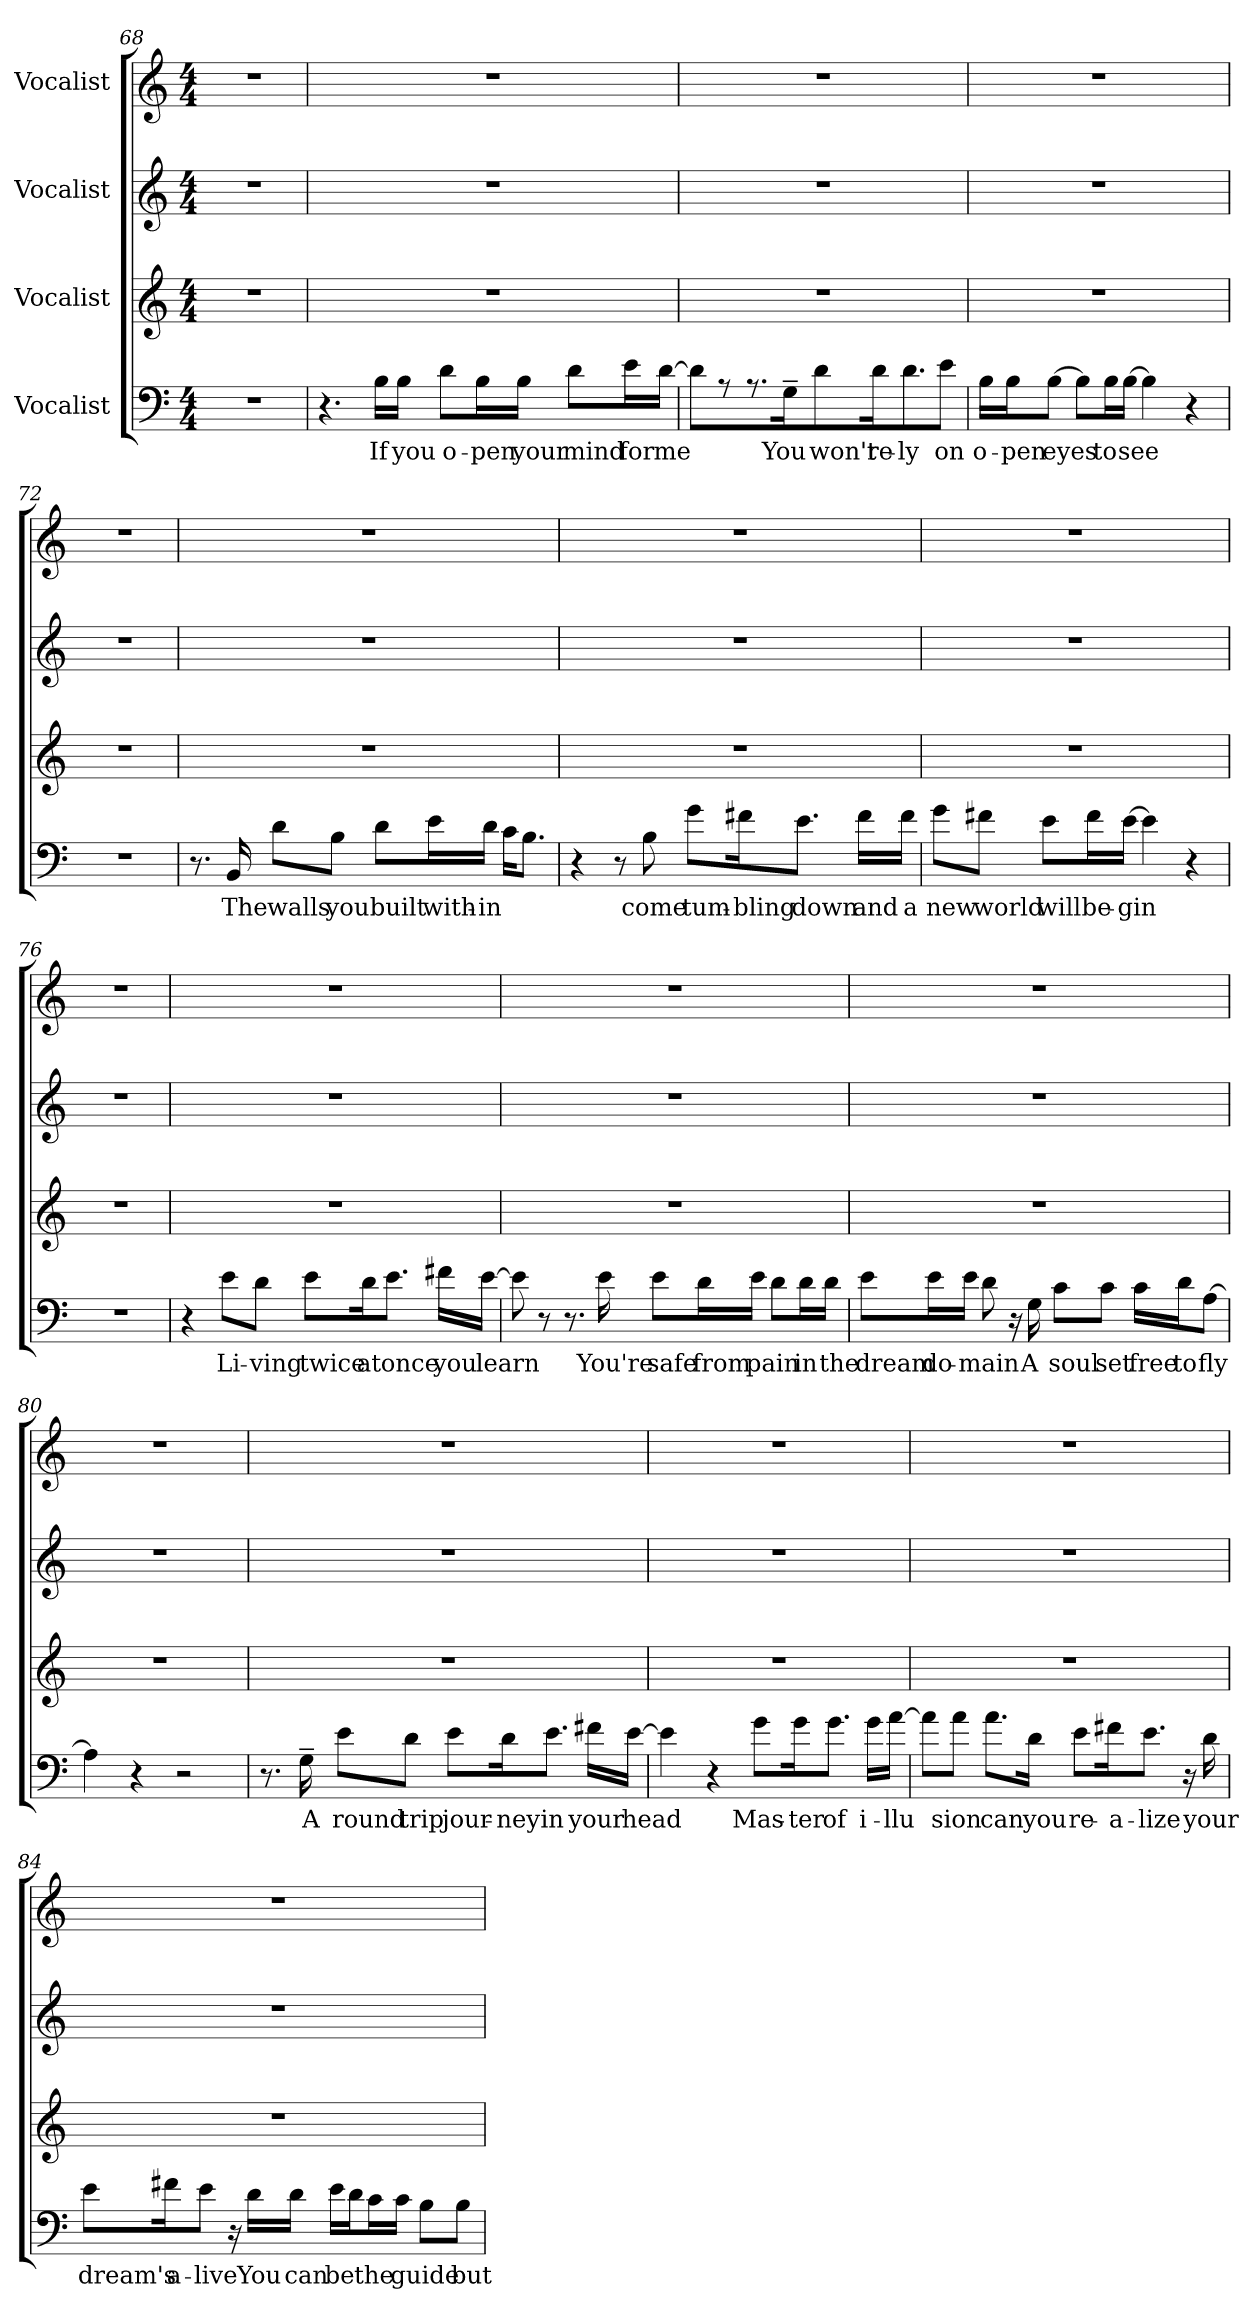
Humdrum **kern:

**kern	**text	**kern	**kern	**kern
*part4	*part4	*part3	*part2	*part1
*staff4	*staff4	*staff3	*staff2	*staff1
*I"Vocalist	*	*I"Vocalist	*I"Vocalist	*I"Vocalist
*clefF4	*	*clefG2	*clefG2	*clefG2
*M4/4	*	*M4/4	*M4/4	*M4/4
=68	=68	=68	=68	=68
1r	.	1r	1r	1r
=69	=69	=69	=69	=69
4.r	.	1r	1r	1r
16B\LL	If	.	.	.
16B\JJ	you	.	.	.
8d\L	o-	.	.	.
16B\L	-pen	.	.	.
16B\JJ	your	.	.	.
8d\L	mind	.	.	.
16e\L	for	.	.	.
[16d\JJ	me	.	.	.
=70	=70	=70	=70	=70
8d]	_	1r	1r	1r
8r	.	.	.	.
8.r	.	.	.	.
16G~	You	.	.	.
8d\L	won't	.	.	.
16d\K	re-	.	.	.
8.d\J	-ly	.	.	.
8eJ	on	.	.	.
=71	=71	=71	=71	=71
16B\LL	o-	1r	1r	1r
16B\J	-pen	.	.	.
[8B\J	eyes	.	.	.
8B\L]	_	.	.	.
16B\L	to	.	.	.
[16B\JJ	see	.	.	.
4B]	_	.	.	.
4r	.	.	.	.
=72	=72	=72	=72	=72
1r	.	1r	1r	1r
=73	=73	=73	=73	=73
8.r	.	1r	1r	1r
16BB	The	.	.	.
8d\L	walls	.	.	.
8B\J	you	.	.	.
8d\L	built	.	.	.
16e\L	with-	.	.	.
16d\JJ	-in	.	.	.
16c\KL	_	.	.	.
8.B\J	_	.	.	.
=74	=74	=74	=74	=74
4r	.	1r	1r	1r
8r	.	.	.	.
8B	come	.	.	.
8g\L	tum-	.	.	.
16f#X\K	-bling	.	.	.
8.e\J	down	.	.	.
16f#\LL	and	.	.	.
16f#\JJ	a	.	.	.
=75	=75	=75	=75	=75
8g\L	new	1r	1r	1r
8f#X\J	world	.	.	.
8e\L	will	.	.	.
16f#\L	be-	.	.	.
[16e\JJ	-gin	.	.	.
4e]	_	.	.	.
4r	.	.	.	.
=76	=76	=76	=76	=76
1r	.	1r	1r	1r
=77	=77	=77	=77	=77
4r	.	1r	1r	1r
8e\L	Li-	.	.	.
8d\J	-ving	.	.	.
8e\L	twice	.	.	.
16d\K	at	.	.	.
8.e\J	once	.	.	.
16f#X\LL	you	.	.	.
[16e\JJ	learn	.	.	.
=78	=78	=78	=78	=78
8e]	_	1r	1r	1r
8r	.	.	.	.
8.r	.	.	.	.
16e	You're	.	.	.
8e\L	safe	.	.	.
16d\L	from	.	.	.
16e\JJ	pain	.	.	.
8d\L	_	.	.	.
16d\L	in	.	.	.
16d\JJ	the	.	.	.
=79	=79	=79	=79	=79
8e\L	dream	1r	1r	1r
16e\L	do-	.	.	.
16e\JJ	-main	.	.	.
8d	_	.	.	.
16r	.	.	.	.
16G	A	.	.	.
8c\L	soul	.	.	.
8c\J	set	.	.	.
16c\LL	free	.	.	.
16d\J	to	.	.	.
[8A\J	fly	.	.	.
=80	=80	=80	=80	=80
4A]	_	1r	1r	1r
4r	.	.	.	.
2r	.	.	.	.
=81	=81	=81	=81	=81
8.r	.	1r	1r	1r
16G~	A	.	.	.
8e\L	round	.	.	.
8d\J	trip	.	.	.
8e\L	jour-	.	.	.
16d\K	-ney	.	.	.
8.e\J	in	.	.	.
16f#X\LL	your	.	.	.
[16e\JJ	head	.	.	.
=82	=82	=82	=82	=82
4e]	_	1r	1r	1r
4r	.	.	.	.
8g\L	Mas-	.	.	.
16g\K	-ter	.	.	.
8.g\J	of	.	.	.
16g\LL	i-	.	.	.
[16a\JJ	-llu-	.	.	.
=83	=83	=83	=83	=83
8a\L]	_	1r	1r	1r
8a\J	-sion	.	.	.
8.a\L	can	.	.	.
16d\Jk	you	.	.	.
8e\L	re-	.	.	.
16f#X\K	-a-	.	.	.
8.e\J	-lize	.	.	.
16r	.	.	.	.
16d	your	.	.	.
=84	=84	=84	=84	=84
8e\L	dream's	1r	1r	1r
16f#X\K	a-	.	.	.
8e\J	-live	.	.	.
16r	.	.	.	.
16d\LL	You	.	.	.
16d\JJ	can	.	.	.
16e\LL	be	.	.	.
16d\J	_	.	.	.
16c\L	the	.	.	.
16c\JJ	guide	.	.	.
8B\L	_	.	.	.
8B\J	but	.	.	.
=	=	=	=	=
*-	*-	*-	*-	*-
